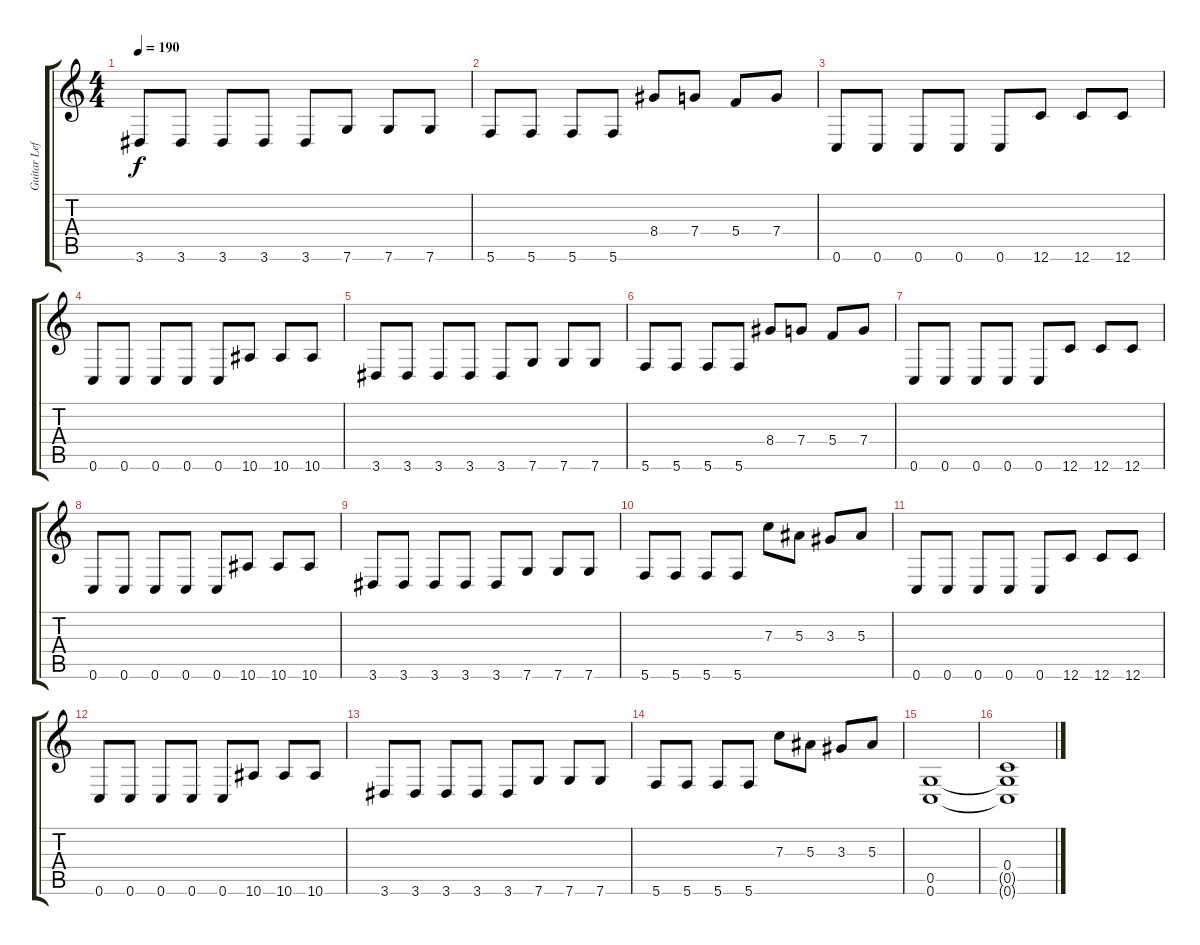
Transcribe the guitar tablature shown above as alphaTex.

\track ("Guitar Left" "Guitar Lef") {instrument distortionguitar}
\staff {score tabs}
\tuning (D4 A3 F3 C3 G2 C2) {hide}
\ts (4 4)
\tempo 190
\clef g2
\ks c
3.6.8{dy f} 3.6.8 3.6.8 3.6.8 3.6.8 7.6.8 7.6.8 7.6.8 |
5.6.8 5.6.8 5.6.8 5.6.8 8.4.8 7.4.8 5.4.8 7.4.8 |
0.6.8 0.6.8 0.6.8 0.6.8 0.6.8 12.6.8 12.6.8 12.6.8 |
0.6.8 0.6.8 0.6.8 0.6.8 0.6.8 10.6.8 10.6.8 10.6.8 |
3.6.8 3.6.8 3.6.8 3.6.8 3.6.8 7.6.8 7.6.8 7.6.8 |
5.6.8 5.6.8 5.6.8 5.6.8 8.4.8 7.4.8 5.4.8 7.4.8 |
0.6.8 0.6.8 0.6.8 0.6.8 0.6.8 12.6.8 12.6.8 12.6.8 |
0.6.8 0.6.8 0.6.8 0.6.8 0.6.8 10.6.8 10.6.8 10.6.8 |
3.6.8 3.6.8 3.6.8 3.6.8 3.6.8 7.6.8 7.6.8 7.6.8 |
5.6.8 5.6.8 5.6.8 5.6.8 7.3.8 5.3.8 3.3.8 5.3.8 |
0.6.8 0.6.8 0.6.8 0.6.8 0.6.8 12.6.8 12.6.8 12.6.8 |
0.6.8 0.6.8 0.6.8 0.6.8 0.6.8 10.6.8 10.6.8 10.6.8 |
3.6.8 3.6.8 3.6.8 3.6.8 3.6.8 7.6.8 7.6.8 7.6.8 |
5.6.8 5.6.8 5.6.8 5.6.8 7.3.8 5.3.8 3.3.8 5.3.8 |
(0.5 0.6).1 |
(0.4 0.5{t} 0.6{t}).1
